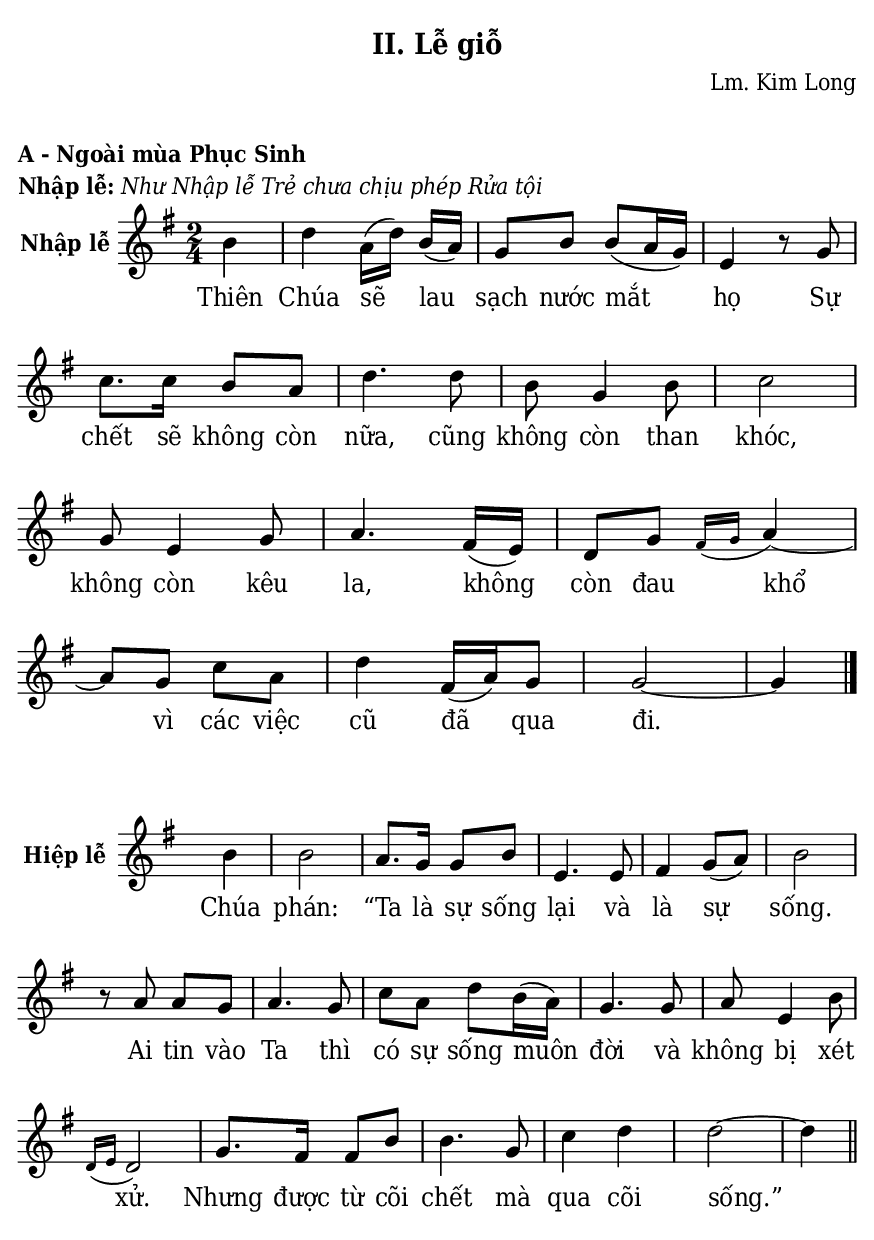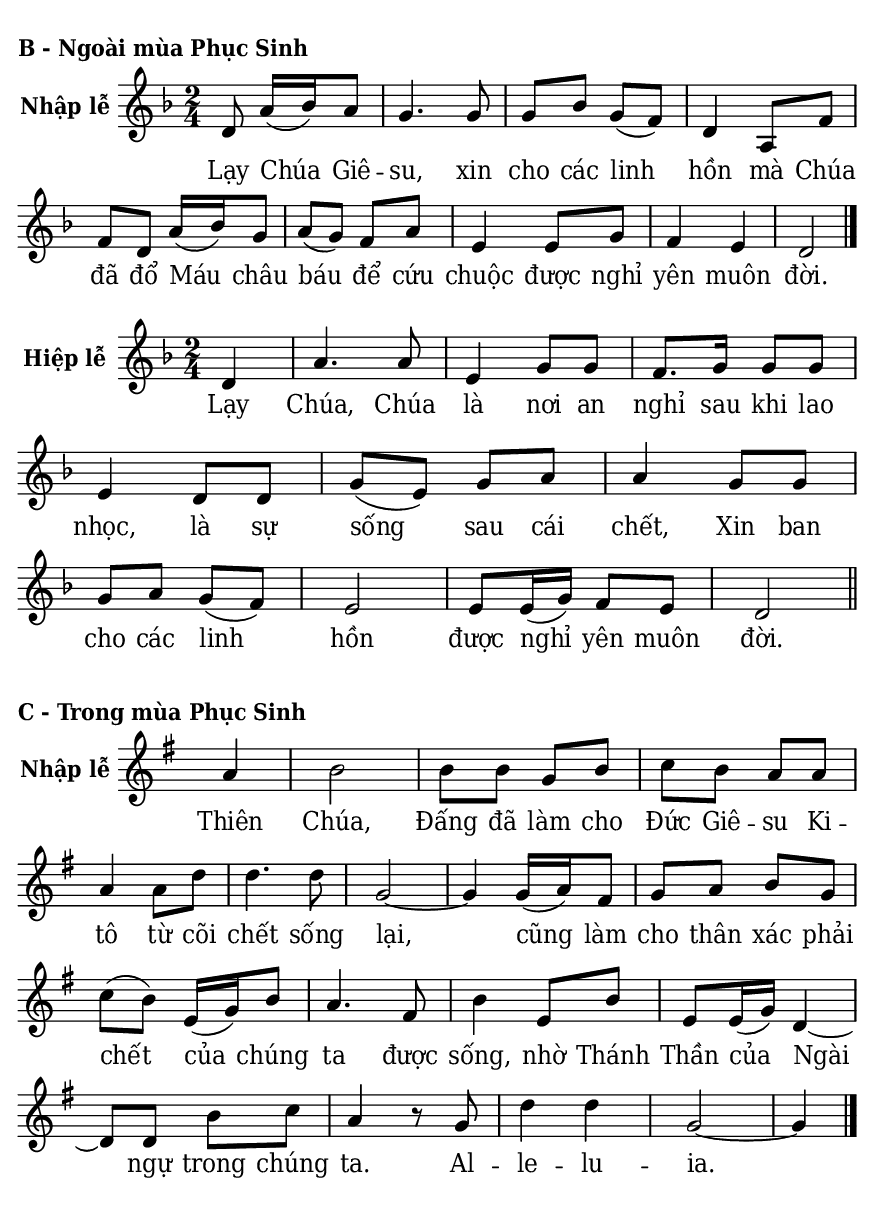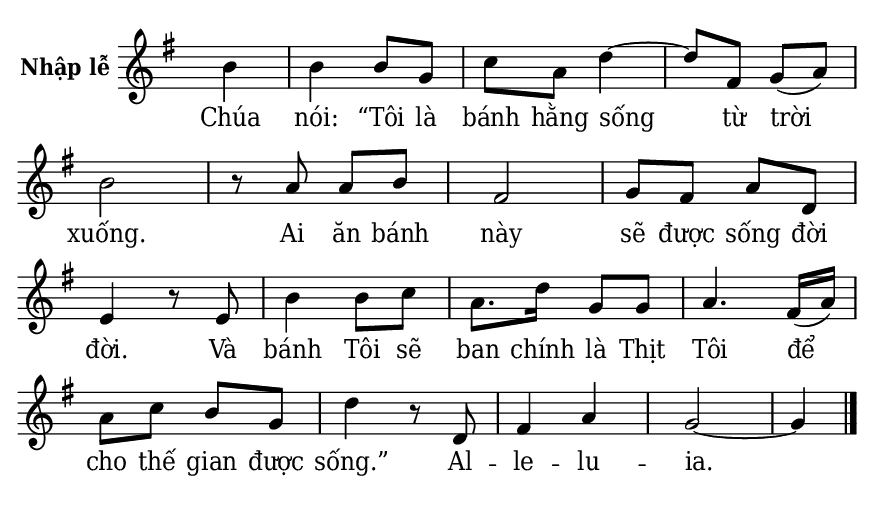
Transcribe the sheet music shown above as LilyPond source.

% Cài đặt chung
\version "2.22.1"
\include "english.ly"

\header {
  subtitle = \markup { \fontsize #1 "II. Lễ giỗ" }
  composer = "Lm. Kim Long"
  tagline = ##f
}

% Nhạc
nhacMauMot = \relative c'' {
  \key g \major
  \time 2/4
  \partial 4 b4 |
  d a16 ([d]) b ([a]) |
  g8 b b (a16 g) |
  e4 r8 g |
  c8. c16 b8 a |
  d4. d8 |
  b g4 b8 |
  c2 |
  g8 e4 g8 |
  a4. fs16 (e) |
  d8 g \slashedGrace { fs16 (g } a4) ~ |
  a8 g c a |
  d4 fs,16 (a) g8 |
  g2 ~ |
  g4 \bar "|."
}

nhacMauHai = \relative c'' {
  \key g \major
  \time 2/4
  \partial 4 b4 |
  b2 |
  a8. g16 g8 b |
  e,4. e8 |
  fs4 g8 (a) |
  b2 |
  r8 a a g |
  a4. g8 |
  c a d b16 (a) |
  g4. g8 |
  a e4 b'8 |
  \slashedGrace { d,16 (e } d2) |
  g8. fs16 fs8 b |
  b4. g8 |
  c4 d |
  d2 ~ |
  d4 \bar "||"
}

nhacMauBa = \relative c' {
  \key f \major
  \time 2/4
  \partial 4. d8 a'16 (bf) a8 |
  g4. g8 |
  g bf g (f) |
  d4 a8 f' |
  f d a'16 (bf) g8 |
  a (g) f a |
  e4 e8 g |
  f4 e |
  d2 \bar "|."
}

nhacMauBon = \relative c' {
  \key f \major
  \time 2/4
  \partial 4 d4 |
  a'4. a8 |
  e4 g8 g |
  f8. g16 g8 g |
  e4 d8 d |
  g (e) g a |
  a4 g8 g |
  g a g (f) |
  e2 |
  e8 e16 (g) f8 e |
  d2 \bar "||"
}

nhacMauNam = \relative c'' {
  \key g \major
  \time 2/4
  \autoPageBreaksOff
  \partial 4 a4 |
  b2 |
  b8 b g b |
  c b a a |
  a4 a8 d |
  d4. d8 |
  g,2 ~ |
  g4 g16 (a) fs8 |
  g a b g |
  c (b) e,16 (g) b8 |
  a4. fs8 |
  b4 e,8 b' |
  e, e16 (g) d4 ~ |
  d8 d b' c |
  a4 r8 g |
  d'4 d |
  g,2 ~ |
  g4 \bar "|."
}

nhacMauSau = \relative c'' {
  \key g \major
  \time 2/4
  \partial 4 b4 |
  b b8 g |
  c a d4 ~ |
  d8 fs, g (a) |
  b2 |
  r8 a a b |
  fs2 |
  g8 fs a d, |
  e4 r8 e |
  b'4 b8 c |
  a8. d16 g,8 g |
  a4. fs16 (a) |
  a8 c b g |
  d'4 r8 d, |
  fs4 a |
  g2 ~ |
  g4 \bar "|."
}

% Lời
loiMauMot = \lyricmode {
  Thiên Chúa sẽ lau sạch nước mắt họ
  Sự chết sẽ không còn nữa,
  cũng không còn than khóc,
  không còn kêu la,
  không còn đau khổ
  vì các việc cũ đã qua đi.
}

loiMauHai = \lyricmode {
  Chúa phán:
  “Ta là sự sống lại và là sự sống.
  Ai tin vào Ta thì có sự sống muôn đời
  và không bị xét xử.
  Nhưng được từ cõi chết mà qua cõi sống.”
}

loiMauBa = \lyricmode {
  Lạy Chúa Giê -- su, xin cho các linh hồn
  mà Chúa đã đổ Máu châu báu để cứu chuộc
  được nghỉ yên muôn đời.
}

loiMauBon = \lyricmode {
  Lạy Chúa, Chúa là nơi an nghỉ sau khi lao nhọc,
  là sự sống sau cái chết,
  Xin ban cho các linh hồn được nghỉ yên muôn đời.
}

loiMauNam = \lyricmode {
  Thiên Chúa, Đấng đã làm cho Đức Giê -- su Ki -- tô
  từ cõi chết sống lại,
  cũng làm cho thân xác phải chết của chúng ta được sống,
  nhờ Thánh Thần của Ngài ngự trong chúng ta.
  Al -- le -- lu -- ia.
}

loiMauSau = \lyricmode {
  Chúa nói:
  “Tôi là bánh hằng sống từ trời xuống.
  Ai ăn bánh này sẽ được sống đời đời.
  Và bánh Tôi sẽ ban chính là Thịt Tôi
  để cho thế gian được sống.”
  Al -- le -- lu -- ia.
}

% Dàn trang
\paper {
  #(set-paper-size "a5")
  top-margin = 3\mm
  bottom-margin = 3\mm
  left-margin = 3\mm
  right-margin = 3\mm
  indent = #0
  #(define fonts
	 (make-pango-font-tree "Deja Vu Serif Condensed"
	 		       "Deja Vu Serif Condensed"
			       "Deja Vu Serif Condensed"
			       (/ 20 20)))
  print-page-number = ##f
}

\markup {
  \vspace #2
  \column {
    \left-align {
      \line {
        \bold "A - Ngoài mùa Phục Sinh"
      }
      \line {
        \bold "Nhập lễ:" \normal-text \italic "Như Nhập lễ Trẻ chưa chịu phép Rửa tội"
      }
    }
  }
}

\score {
  <<
    \new Staff \with {
      instrumentName = \markup { \bold "Nhập lễ" }} <<
        \clef treble
        \new Voice = beSop {
          \nhacMauMot
        }
      \new Lyrics \lyricsto beSop \loiMauMot
    >>
  >>
  \layout {
    indent = 17
    \override Lyrics.LyricSpace.minimum-distance = #1
    \override Score.BarNumber.break-visibility = ##(#f #f #f)
    \override Score.SpacingSpanner.uniform-stretching = ##t
    ragged-last = ##f
  }
}

\score {
  <<
    \new Staff\with {
      instrumentName = \markup { \bold "Hiệp lễ" }} <<
        \clef treble
        \new Voice = beSop {
          \nhacMauHai
        }
      \new Lyrics \lyricsto beSop \loiMauHai
    >>
  >>
  \layout {
    indent = 17
    \override Staff.TimeSignature.transparent = ##t
    \override Lyrics.LyricSpace.minimum-distance = #1
    \override Score.BarNumber.break-visibility = ##(#f #f #f)
    \override Score.SpacingSpanner.uniform-stretching = ##t
    \override LyricHyphen.minimum-distance = #2
    ragged-last = ##f
  }
}

\pageBreak

\markup {
  \vspace #2
  \line {
    \bold "B - Ngoài mùa Phục Sinh"
  }
}

\score {
  <<
    \new Staff \with {
      instrumentName = \markup { \bold "Nhập lễ" }}<<
        \clef treble
        \new Voice = beSop {
          \nhacMauBa
        }
      \new Lyrics \lyricsto beSop \loiMauBa
    >>
  >>
  \layout {
    indent = 17
    \override Lyrics.LyricSpace.minimum-distance = #1
    \override Score.BarNumber.break-visibility = ##(#f #f #f)
    \override Score.SpacingSpanner.uniform-stretching = ##t
    ragged-last = ##f
  }
}

\score {
  <<
    \new Staff \with {
      instrumentName = \markup { \bold "Hiệp lễ" }} <<
        \clef treble
        \new Voice = beSop {
          \nhacMauBon
        }
      \new Lyrics \lyricsto beSop \loiMauBon
    >>
  >>
  \layout {
    indent = 17
    \override Lyrics.LyricSpace.minimum-distance = #1
    \override LyricHyphen.minimum-distance = #2
    \override Score.BarNumber.break-visibility = ##(#f #f #f)
    \override Score.SpacingSpanner.uniform-stretching = ##t
    ragged-last = ##f
  }
}

\markup {
  \vspace #2
  \line {
    \bold "C - Trong mùa Phục Sinh"
  }
}

\score {
  <<
    \new Staff \with {
      instrumentName = \markup { \bold "Nhập lễ" }} <<
        \clef treble
        \new Voice = beSop {
          \nhacMauNam
        }
      \new Lyrics \lyricsto beSop \loiMauNam
    >>
  >>
  \layout {
    indent = 17
    \override Staff.TimeSignature.transparent = ##t
    \override Lyrics.LyricSpace.minimum-distance = #1
    \override LyricHyphen.minimum-distance = #2
    \override Score.BarNumber.break-visibility = ##(#f #f #f)
    \override Score.SpacingSpanner.uniform-stretching = ##t
    ragged-last = ##f
  }
}

\score {
  <<
    \new Staff \with {
      instrumentName = \markup { \bold "Nhập lễ" }} <<
        \clef treble
        \new Voice = beSop {
          \nhacMauSau
        }
      \new Lyrics \lyricsto beSop \loiMauSau
    >>
  >>
  \layout {
    indent = 17
    \override Staff.TimeSignature.transparent = ##t
    \override Lyrics.LyricSpace.minimum-distance = #1
    \override LyricHyphen.minimum-distance = #2
    \override Score.BarNumber.break-visibility = ##(#f #f #f)
    \override Score.SpacingSpanner.uniform-stretching = ##t
    ragged-last = ##f
  }
}
